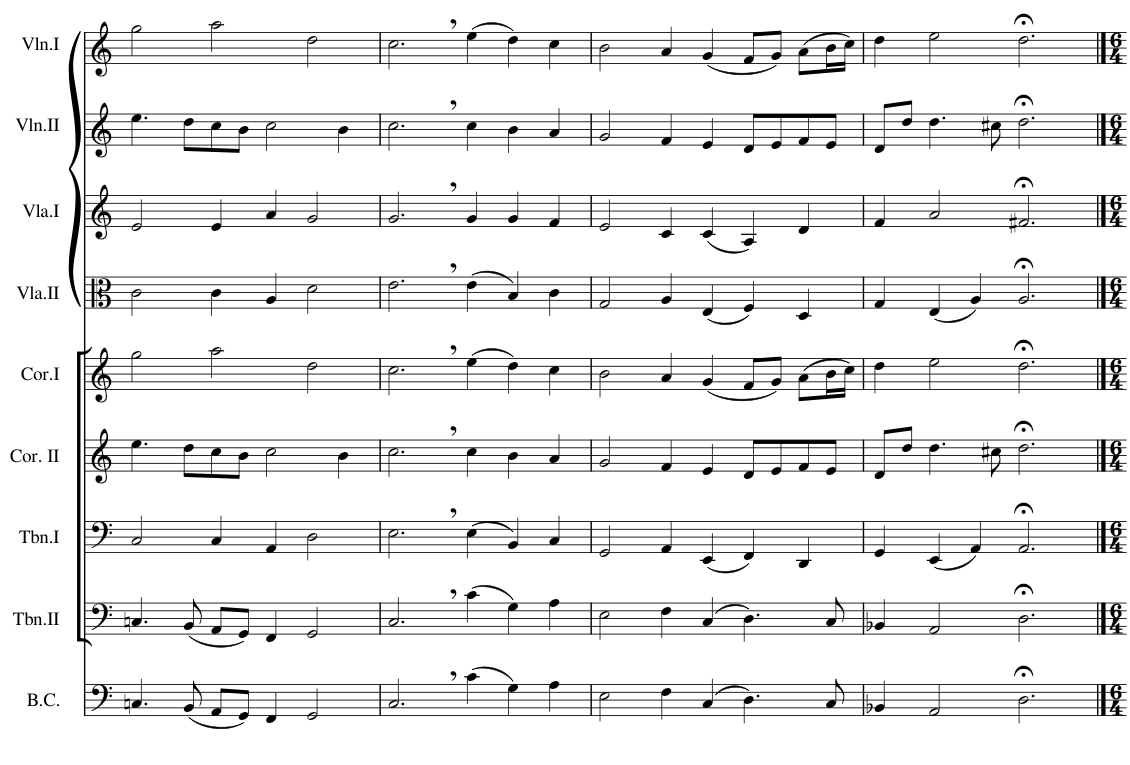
**kern	**kern	**kern	**kern	**kern	**kern	**kern	**kern	**kern	**kern
*part10	*part9	*part8	*part7	*part6	*part5	*part4	*part3	*part2	*part1
*staff10	*staff9	*staff8	*staff7	*staff6	*staff5	*staff4	*staff3	*staff2	*staff1
*I"Basse Continue	*I"Trombone II	*I"Trombone I	*I"Cornetto II	*I"Cornetto I	*I"Viola II	*I"Viola I	*I"Violon II	*I"Violon I	*I"Soprano CI
*I'B.C.	*I'Tbn.II	*I'Tbn.I	*I'Cor. II	*I'Cor.I	*I'Vla.II	*I'Vla.I	*I'Vln.II	*I'Vln.I	*I'S.CI
!!LO:PB:g=z
*clefF4	*clefF4	*clefF4	*clefG2	*clefG2	*clefC3	*clefG2	*clefG2	*clefG2	*clefG2
*k[]	*k[]	*k[]	*k[]	*k[]	*k[]	*k[]	*k[]	*k[]	*k[]
*M6/4	*M6/4	*M6/4	*M6/4	*M6/4	*M6/4	*M6/4	*M6/4	*M6/4	*M6/4
=86	=86	=86	=86	=86	=86	=86	=86	=86	=86
4.Cn/	4.Cn/	2C/	4.ee\	2gg\	2c\	2e/	4.ee\	2gg\	1.r
(8BB/	(8BB/	.	8dd\L	.	.	.	8dd\L	.	.
8AA/L	8AA/L	4C/	8cc\	2aa\	4c\	4e/	8cc\	2aa\	.
8GG/J)	8GG/J)	.	8b\J	.	.	.	8b\J	.	.
4FF/	4FF/	4AA/	2cc\	.	4A/	4a/	2cc\	.	.
2GG/	2GG/	2D\	.	2dd\	2d\	2g/	.	2dd\	.
.	.	.	4b\	.	.	.	4b\	.	.
=87	=87	=87	=87	=87	=87	=87	=87	=87	=87
2.C,/	2.C,/	2.E,\	2.cc,\	2.cc,\	2.e,\	2.g,/	2.cc,\	2.cc,\	1.r
(4c\	(4c\	(4E\	4cc\	(4ee\	(4e\	4g/	4cc\	(4ee\	.
4G\)	4G\)	4BB/)	4b\	4dd\)	4B/)	4g/	4b\	4dd\)	.
4A\	4A\	4C/	4a/	4cc\	4c\	4f/	4a/	4cc\	.
=88	=88	=88	=88	=88	=88	=88	=88	=88	=88
2E\	2E\	2GG/	2g/	2b\	2G/	2e/	2g/	2b\	1.r
4F\	4F\	4AA/	4f/	4a/	4A/	4c/	4f/	4a/	.
(4C/	(4C/	(4EE/	4e/	(4g/	(4E/	(4c/	4e/	(4g/	.
4.D\)	4.D\)	4FF/)	8d/L	8f/L	4F/)	4A/)	8d/L	8f/L	.
.	.	.	8e/	8g/J)	.	.	8e/	8g/J)	.
.	.	4DD/	8f/	(8a\L	4D/	4d/	8f/	(8a\L	.
8C/	8C/	.	8e/J	16b\L	.	.	8e/J	16b\L	.
.	.	.	.	16cc\JJ)	.	.	.	16cc\JJ)	.
=89	=89	=89	=89	=89	=89	=89	=89	=89	=89
4BB-X/	4BB-X/	4GG/	8d/L	4dd\	4G/	4f/	8d/L	4dd\	1.r
.	.	.	8dd/J	.	.	.	8dd/J	.	.
2AA/	2AA/	(4EE/	4.dd\	2ee\	(4E/	2a/	4.dd\	2ee\	.
.	.	4AA/)	.	.	4A/)	.	.	.	.
.	.	.	8cc#X\	.	.	.	8cc#X\	.	.
2.D;<\	2.D;<\	2.AA;</	2.dd;<\	2.dd;<\	2.A;</	2.f#X;</	2.dd;<\	2.dd;<\	.
==	==	==	==	==	==	==	==	==	==
*-	*-	*-	*-	*-	*-	*-	*-	*-	*-
